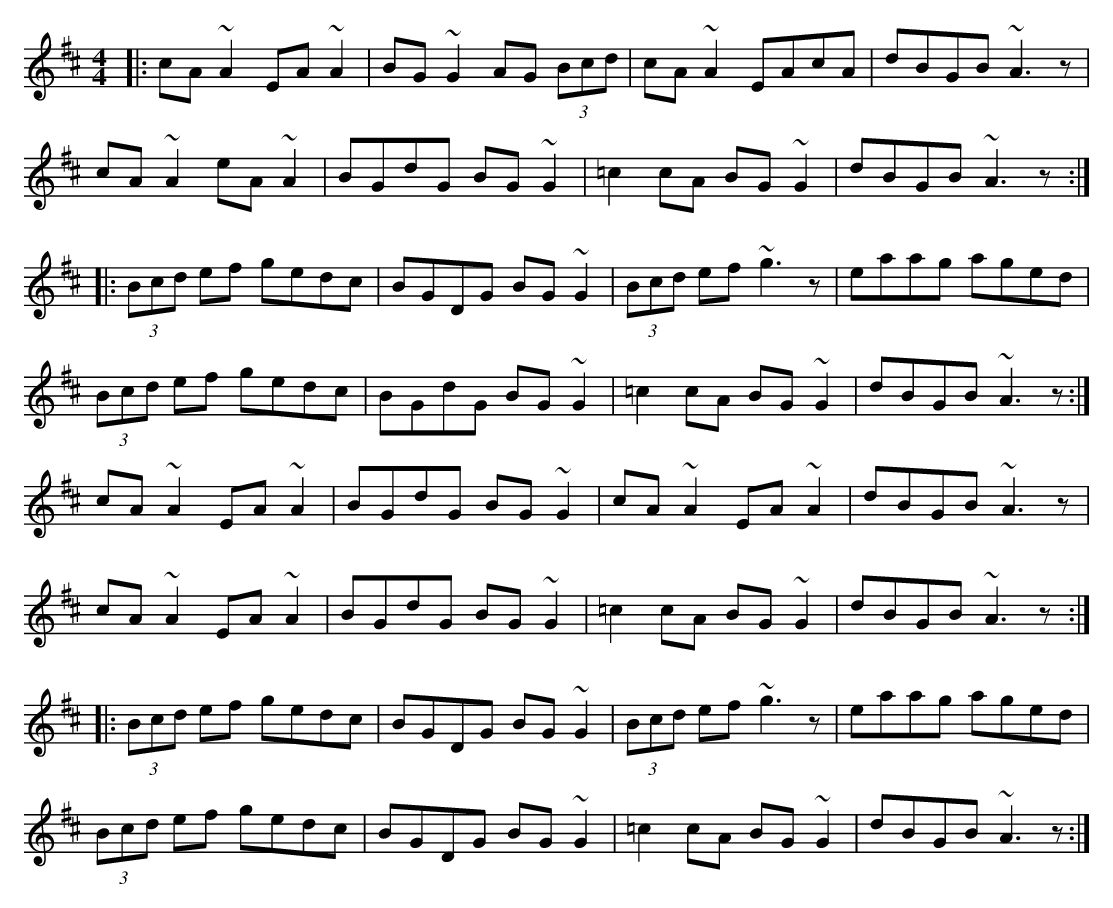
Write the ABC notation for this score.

X:1
M:4/4
K:Amix
|:cA~A2 EA~A2|BG~G2 AG (3Bcd|cA~A2 EAcA|dBGB ~A3z|
cA~A2 eA~A2|BGdG BG~G2|=c2cA BG~G2|dBGB ~A3z:|
|:(3Bcd ef gedc|BGDG BG~G2|(3Bcd ef ~g3z|eaag aged|
(3Bcd ef gedc|BGdG BG~G2|=c2cA BG~G2|dBGB ~A3z:|
cA~A2 EA~A2|BGdG BG~G2|cA~A2 EA~A2|dBGB ~A3z|
cA~A2 EA~A2|BGdG BG~G2|=c2cA BG~G2|dBGB ~A3z:|
|:(3Bcd ef gedc|BGDG BG~G2|(3Bcd ef ~g3z|eaag aged|
(3Bcd ef gedc|BGDG BG~G2|=c2cA BG~G2|dBGB ~A3z:|
